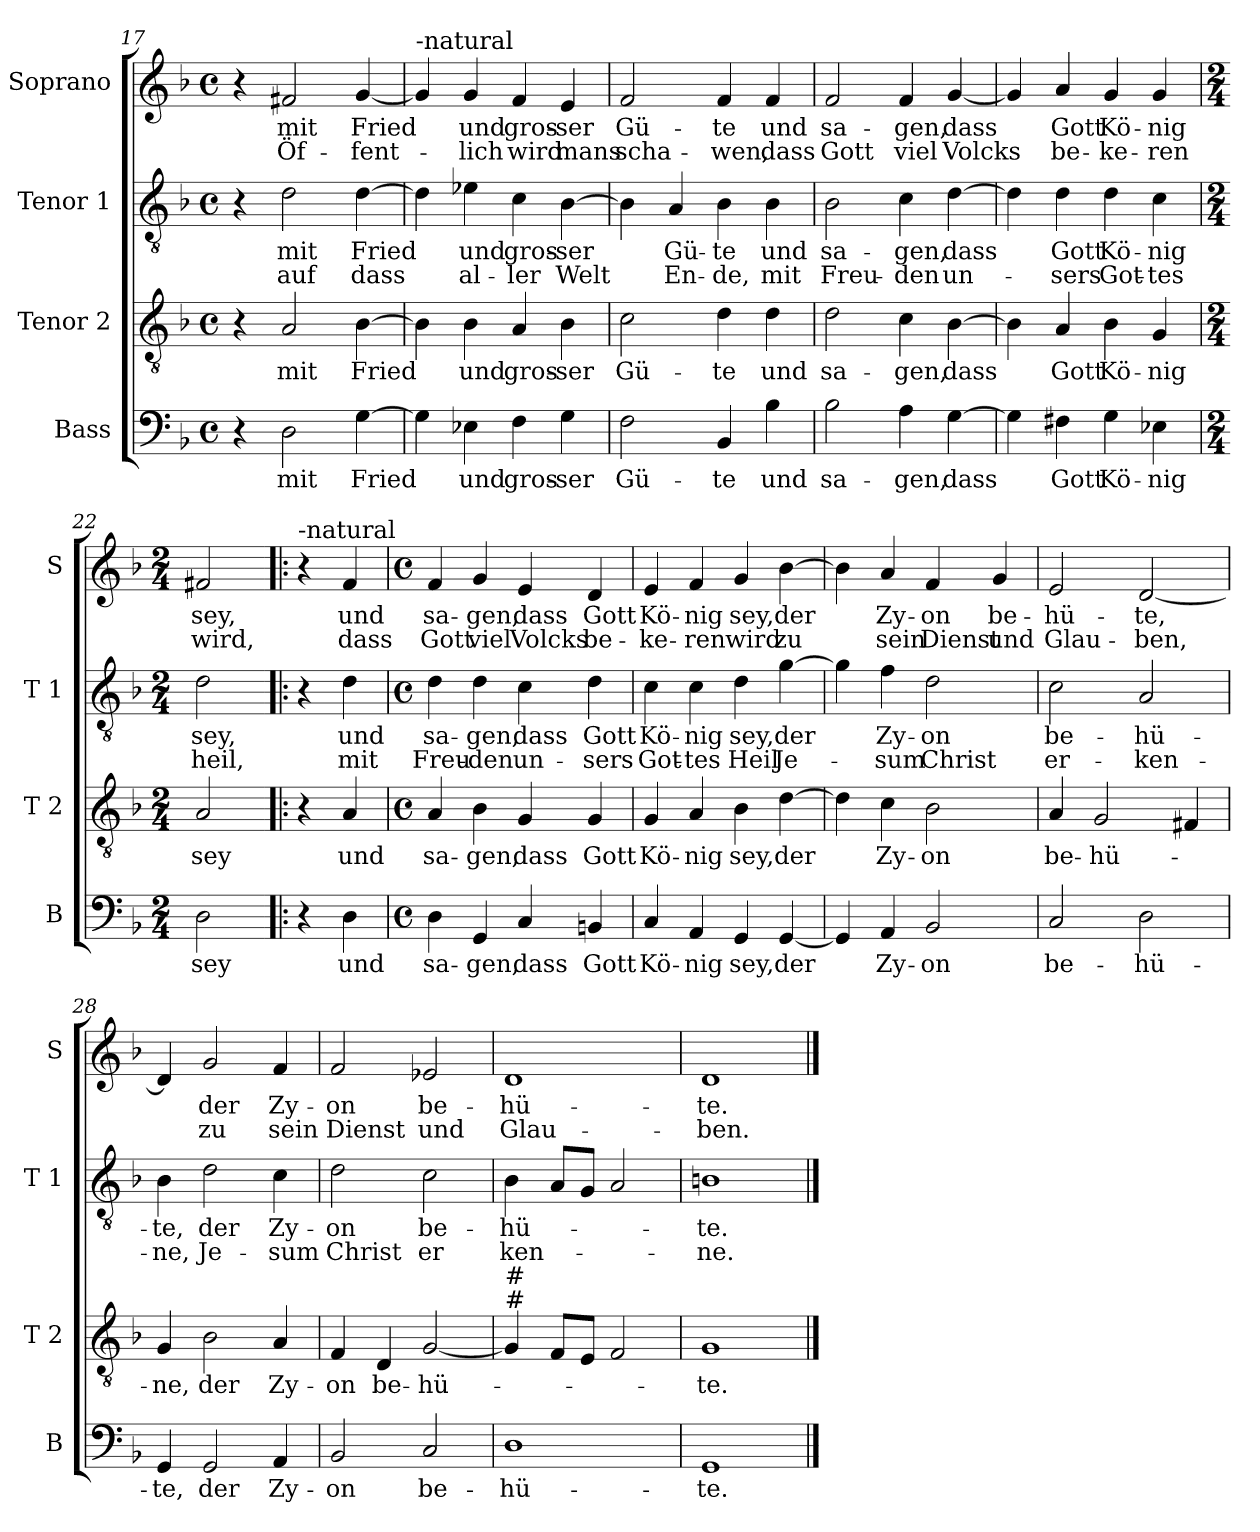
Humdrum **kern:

**kern	**text	**kern	**text	**kern	**text	**text	**kern	**text	**text
*part4	*part4	*part3	*part3	*part2	*part2	*part2	*part1	*part1	*part1
*staff4	*staff4	*staff3	*staff3	*staff2	*staff2	*staff2	*staff1	*staff1	*staff1
*I"Bass	*	*I"Tenor 2	*	*I"Tenor 1	*	*	*I"Soprano	*	*
*I'B	*	*I'T 2	*	*I'T 1	*	*	*I'S	*	*
!!LO:LB:g=z
*clefF4	*	*clefGv2	*	*clefGv2	*	*	*clefG2	*	*
*k[b-]	*	*k[b-]	*	*k[b-]	*	*	*k[b-]	*	*
*F:	*	*F:	*	*F:	*	*	*F:	*	*
*M4/4	*	*M4/4	*	*M4/4	*	*	*M4/4	*	*
*met(c)	*	*met(c)	*	*met(c)	*	*	*met(c)	*	*
=17	=17	=17	=17	=17	=17	=17	=17	=17	=17
4r	.	4r	.	4r	.	.	4r	.	.
!	!LO:LY:b	!	!LO:LY:b	!	!LO:LY:b	!LO:LY:b	!	!LO:LY:b	!LO:LY:b
2D\	mit	2A/	mit	2d\	mit	auf	2f#X/	mit	Öf-
!	!LO:LY:b	!	!LO:LY:b	!	!LO:LY:b	!LO:LY:b	!	!LO:LY:b	!LO:LY:b
[4G\	Fried	[4B-\	Fried	[4d\	Fried	dass	[4g/	Fried	-fent-
=18	=18	=18	=18	=18	=18	=18	=18	=18	=18
!	!	!	!	!	!	!	!LO:TX:a:t=-natural	!	!
4G\]	.	4B-\]	.	4d\]	.	.	4g/]	.	.
!	!LO:LY:b	!	!LO:LY:b	!	!LO:LY:b	!LO:LY:b	!	!LO:LY:b	!LO:LY:b
4E-X\	und	4B-\	und	4e-X\	und	al-	4g/	und	-lich
!	!LO:LY:b	!	!LO:LY:b	!	!LO:LY:b	!LO:LY:b	!	!LO:LY:b	!LO:LY:b
4F\	gros-	4A/	gros-	4c\	gros-	-ler	4f/	gros-	wird
!	!LO:LY:b	!	!LO:LY:b	!	!LO:LY:b	!LO:LY:b	!	!LO:LY:b	!LO:LY:b
4G\	-ser	4B-\	-ser	[4B-\	-ser	Welt	4e/	-ser	mans
=19	=19	=19	=19	=19	=19	=19	=19	=19	=19
!	!LO:LY:b	!	!LO:LY:b	!	!	!	!	!LO:LY:b	!LO:LY:b
2F\	Gü-	2c\	Gü-	4B-\]	.	.	2f/	Gü-	scha-
!	!	!	!	!	!LO:LY:b	!LO:LY:b	!	!	!
.	.	.	.	4A/	Gü-	En-	.	.	.
!	!LO:LY:b	!	!LO:LY:b	!	!LO:LY:b	!LO:LY:b	!	!LO:LY:b	!LO:LY:b
4BB-/	-te	4d\	-te	4B-\	-te	-de,	4f/	-te	-wen,
!	!LO:LY:b	!	!LO:LY:b	!	!LO:LY:b	!LO:LY:b	!	!LO:LY:b	!LO:LY:b
4B-\	und	4d\	und	4B-\	und	mit	4f/	und	dass
=20	=20	=20	=20	=20	=20	=20	=20	=20	=20
!	!LO:LY:b	!	!LO:LY:b	!	!LO:LY:b	!LO:LY:b	!	!LO:LY:b	!LO:LY:b
2B-\	sa-	2d\	sa-	2B-\	sa-	Freu-	2f/	sa-	Gott
!	!LO:LY:b	!	!LO:LY:b	!	!LO:LY:b	!LO:LY:b	!	!LO:LY:b	!LO:LY:b
4A\	-gen,	4c\	-gen,	4c\	-gen,	-den	4f/	-gen,	viel
!	!LO:LY:b	!	!LO:LY:b	!	!LO:LY:b	!LO:LY:b	!	!LO:LY:b	!LO:LY:b
[4G\	dass	[4B-\	dass	[4d\	dass	un-	[4g/	dass	Volcks
=21	=21	=21	=21	=21	=21	=21	=21	=21	=21
4G\]	.	4B-\]	.	4d\]	.	.	4g/]	.	.
!	!LO:LY:b	!	!LO:LY:b	!	!LO:LY:b	!LO:LY:b	!	!LO:LY:b	!LO:LY:b
4F#X\	Gott	4A/	Gott	4d\	Gott	-sers	4a/	Gott	be-
!	!LO:LY:b	!	!LO:LY:b	!	!LO:LY:b	!LO:LY:b	!	!LO:LY:b	!LO:LY:b
4G\	Kö-	4B-\	Kö-	4d\	Kö-	Got-	4g/	Kö-	-ke-
!	!LO:LY:b	!	!LO:LY:b	!	!LO:LY:b	!LO:LY:b	!	!LO:LY:b	!LO:LY:b
4E-X\	-nig	4G/	-nig	4c\	-nig	-tes	4g/	-nig	-ren
!!LO:LB:g=z
=22	=22	=22	=22	=22	=22	=22	=22	=22	=22
*M2/4	*	*M2/4	*	*M2/4	*	*	*M2/4	*	*
!	!LO:LY:b	!	!LO:LY:b	!	!LO:LY:b	!LO:LY:b	!	!LO:LY:b	!LO:LY:b
2D\	sey	2A/	sey	2d\	sey,	heil,	2f#X/	sey,	wird,
=23!|:	=23!|:	=23!|:	=23!|:	=23!|:	=23!|:	=23!|:	=23!|:	=23!|:	=23!|:
!	!	!	!	!	!	!	!LO:TX:a:t=-natural	!	!
4r	.	4r	.	4r	.	.	4r	.	.
!	!LO:LY:b	!	!LO:LY:b	!	!LO:LY:b	!LO:LY:b	!	!LO:LY:b	!LO:LY:b
4D\	und	4A/	und	4d\	und	mit	4f/	und	dass
=24	=24	=24	=24	=24	=24	=24	=24	=24	=24
*M4/4	*	*M4/4	*	*M4/4	*	*	*M4/4	*	*
*met(c)	*	*met(c)	*	*met(c)	*	*	*met(c)	*	*
!	!LO:LY:b	!	!LO:LY:b	!	!LO:LY:b	!LO:LY:b	!	!LO:LY:b	!LO:LY:b
4D\	sa-	4A/	sa-	4d\	sa-	Freu-	4f/	sa-	Gott
!	!LO:LY:b	!	!LO:LY:b	!	!LO:LY:b	!LO:LY:b	!	!LO:LY:b	!LO:LY:b
4GG/	-gen,	4B-\	-gen,	4d\	-gen,	-den	4g/	-gen,	viel
!	!LO:LY:b	!	!LO:LY:b	!	!LO:LY:b	!LO:LY:b	!	!LO:LY:b	!LO:LY:b
4C/	dass	4G/	dass	4c\	dass	un-	4e/	dass	Volcks
!	!LO:LY:b	!	!LO:LY:b	!	!LO:LY:b	!LO:LY:b	!	!LO:LY:b	!LO:LY:b
4BBn/	Gott	4G/	Gott	4d\	Gott	-sers	4d/	Gott	be-
=25	=25	=25	=25	=25	=25	=25	=25	=25	=25
!	!LO:LY:b	!	!LO:LY:b	!	!LO:LY:b	!LO:LY:b	!	!LO:LY:b	!LO:LY:b
4C/	Kö-	4G/	Kö-	4c\	Kö-	Got-	4e/	Kö-	-ke-
!	!LO:LY:b	!	!LO:LY:b	!	!LO:LY:b	!LO:LY:b	!	!LO:LY:b	!LO:LY:b
4AA/	-nig	4A/	-nig	4c\	-nig	-tes	4f/	-nig	-ren
!	!LO:LY:b	!	!LO:LY:b	!	!LO:LY:b	!LO:LY:b	!	!LO:LY:b	!LO:LY:b
4GG/	sey,	4B-\	sey,	4d\	sey,	Heil	4g/	sey,	wird
!	!LO:LY:b	!	!LO:LY:b	!	!LO:LY:b	!LO:LY:b	!	!LO:LY:b	!LO:LY:b
[4GG/	der	[4d\	der	[4g\	der	Je-	[4b-\	der	zu
=26	=26	=26	=26	=26	=26	=26	=26	=26	=26
4GG/]	.	4d\]	.	4g\]	.	.	4b-\]	.	.
!	!LO:LY:b	!	!LO:LY:b	!	!LO:LY:b	!LO:LY:b	!	!LO:LY:b	!LO:LY:b
4AA/	Zy-	4c\	Zy-	4f\	Zy-	-sum	4a/	Zy-	sein
!	!LO:LY:b	!	!LO:LY:b	!	!LO:LY:b	!LO:LY:b	!	!LO:LY:b	!LO:LY:b
2BB-/	-on	2B-\	-on	2d\	-on	Christ	4f/	-on	Dienst
!	!	!	!	!	!	!	!	!LO:LY:b	!LO:LY:b
.	.	.	.	.	.	.	4g/	be-	und
!!LO:PB:g=z
=27	=27	=27	=27	=27	=27	=27	=27	=27	=27
!	!LO:LY:b	!	!LO:LY:b	!	!LO:LY:b	!LO:LY:b	!	!LO:LY:b	!LO:LY:b
2C/	be-	4A/	be-	2c\	be-	er-	2e/	-hü-	Glau-
!	!	!	!LO:LY:b	!	!	!	!	!	!
.	.	2G/	-hü-	.	.	.	.	.	.
!	!LO:LY:b	!	!	!	!LO:LY:b	!LO:LY:b	!	!LO:LY:b	!LO:LY:b
2D\	-hü-	.	.	2A/	-hü-	-ken-	[2d/	-te,	-ben,
.	.	4F#X/	.	.	.	.	.	.	.
=28	=28	=28	=28	=28	=28	=28	=28	=28	=28
!	!LO:LY:b	!	!LO:LY:b	!	!LO:LY:b	!LO:LY:b	!	!	!
4GG/	-te,	4G/	-ne,	4B-\	-te,	-ne,	4d/]	.	.
!	!LO:LY:b	!	!LO:LY:b	!	!LO:LY:b	!LO:LY:b	!	!LO:LY:b	!LO:LY:b
2GG/	der	2B-\	der	2d\	der	Je-	2g/	der	zu
!	!LO:LY:b	!	!LO:LY:b	!	!LO:LY:b	!LO:LY:b	!	!LO:LY:b	!LO:LY:b
4AA/	Zy-	4A/	Zy-	4c\	Zy-	-sum	4f/	Zy-	sein
=29	=29	=29	=29	=29	=29	=29	=29	=29	=29
!	!LO:LY:b	!	!LO:LY:b	!	!LO:LY:b	!LO:LY:b	!	!LO:LY:b	!LO:LY:b
2BB-/	-on	4F/	-on	2d\	-on	Christ	2f/	-on	Dienst
!	!	!	!LO:LY:b	!	!	!	!	!	!
.	.	4D/	be-	.	.	.	.	.	.
!	!LO:LY:b	!	!LO:LY:b	!	!LO:LY:b	!LO:LY:b	!	!LO:LY:b	!LO:LY:b
2C/	be-	[2G/	-hü-	2c\	be-	er	2e-X/	be-	und
=30	=30	=30	=30	=30	=30	=30	=30	=30	=30
!	!	!LO:TX:a:t=#	!	!	!	!	!	!	!
!	!	!LO:TX:a:t=#	!	!	!	!	!	!	!
!	!LO:LY:b	!	!	!	!LO:LY:b	!LO:LY:b	!	!LO:LY:b	!LO:LY:b
1D	-hü-	4G/]	.	4B-\	-hü-	ken-	1d	-hü-	Glau-
.	.	8F/L	.	8A/L	.	.	.	.	.
.	.	8E/J	.	8G/J	.	.	.	.	.
.	.	2F/	.	2A/	.	.	.	.	.
=31	=31	=31	=31	=31	=31	=31	=31	=31	=31
!	!LO:LY:b	!	!LO:LY:b	!	!LO:LY:b	!LO:LY:b	!	!LO:LY:b	!LO:LY:b
1GG	-te.	1G	-te.	1Bn	-te.	-ne.	1d	-te.	-ben.
==	==	==	==	==	==	==	==	==	==
*-	*-	*-	*-	*-	*-	*-	*-	*-	*-
